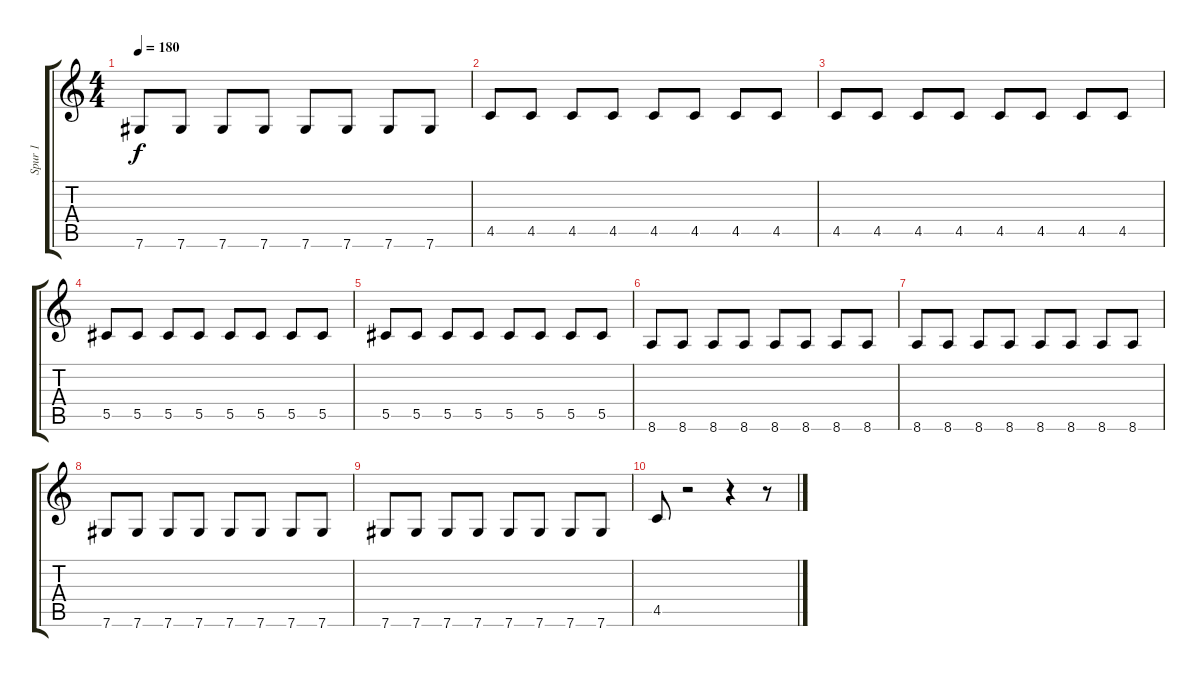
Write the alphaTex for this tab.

\track ("Spur 1" "Spur 1") {instrument electricbassfinger}
\staff {score tabs}
\tuning (Eb4 Bb3 Gb3 Db3 Ab2 Db2) {hide}
\ts (4 4)
\tempo 180
\clef g2
\ks c
7.6.8{dy f} 7.6.8 7.6.8 7.6.8 7.6.8 7.6.8 7.6.8 7.6.8 |
4.5.8 4.5.8 4.5.8 4.5.8 4.5.8 4.5.8 4.5.8 4.5.8 |
4.5.8 4.5.8 4.5.8 4.5.8 4.5.8 4.5.8 4.5.8 4.5.8 |
5.5.8 5.5.8 5.5.8 5.5.8 5.5.8 5.5.8 5.5.8 5.5.8 |
5.5.8 5.5.8 5.5.8 5.5.8 5.5.8 5.5.8 5.5.8 5.5.8 |
8.6.8 8.6.8 8.6.8 8.6.8 8.6.8 8.6.8 8.6.8 8.6.8 |
8.6.8 8.6.8 8.6.8 8.6.8 8.6.8 8.6.8 8.6.8 8.6.8 |
7.6.8 7.6.8 7.6.8 7.6.8 7.6.8 7.6.8 7.6.8 7.6.8 |
7.6.8 7.6.8 7.6.8 7.6.8 7.6.8 7.6.8 7.6.8 7.6.8 |
4.5.8 r.2 r.4 r.8
